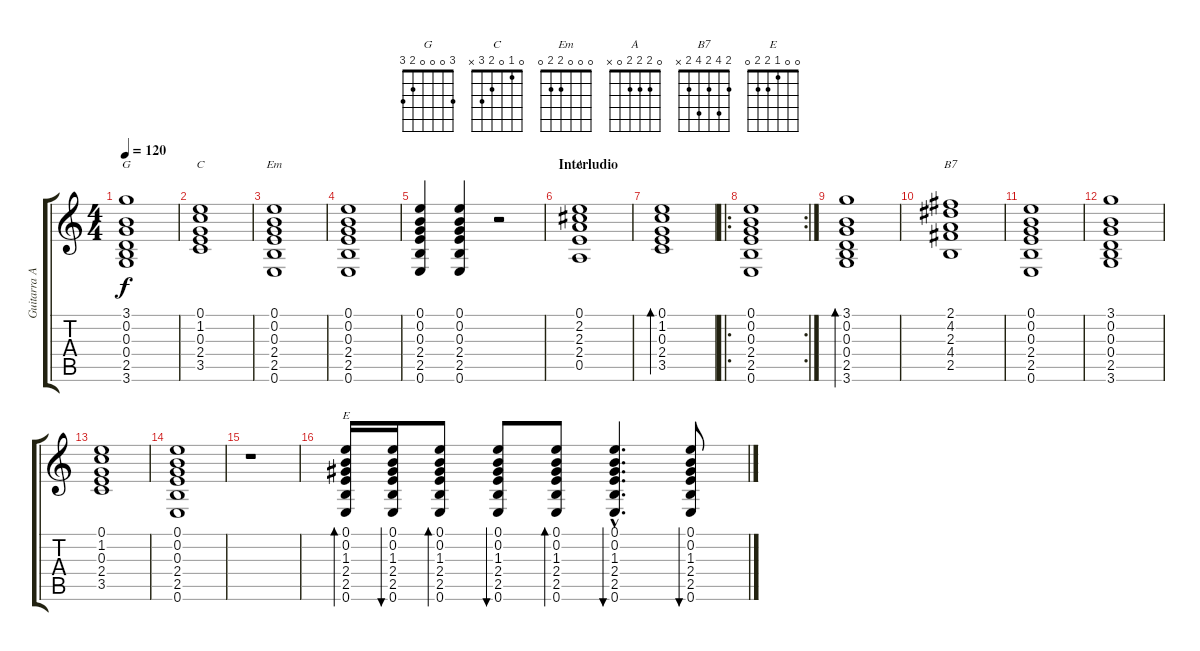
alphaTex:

\track ("Guitarra Acustica" "Guitarra A") {instrument acousticguitarnylon}
\staff {score tabs}
\tuning (E4 B3 G3 D3 A2 E2) {hide}
\chord ("G" 3 0 0 0 2 3)
\chord ("C" 0 1 0 2 3 x)
\chord ("Em" 0 0 0 2 2 0)
\chord ("A" 0 2 2 2 0 x)
\chord ("B7" 2 4 2 4 2 x)
\chord ("E" 0 0 1 2 2 0)
\ts (4 4)
\tempo 120
\clef g2
\ks c
(3.1 0.2 0.3 0.4 2.5 3.6).1{ch "G" dy f} |
(0.1 1.2 0.3 2.4 3.5).1{ch "C"} |
(0.1 0.2 0.3 2.4 2.5 0.6).1{ch "Em"} |
(0.1 0.2 0.3 2.4 2.5 0.6).1 |
(0.1 0.2 0.3 2.4 2.5 0.6).4 (0.1 0.2 0.3 2.4 2.5 0.6).4 r.2 |
\section ("" "Interludio")
(0.1 2.2 2.3 2.4 0.5).1{ch "A"} |
(0.1 1.2 0.3 2.4 3.5).1{bd 120} |
\ro
\rc 2
(0.1 0.2 0.3 2.4 2.5 0.6).1 |
(3.1 0.2 0.3 0.4 2.5 3.6).1{bd 240} |
(2.1 4.2 2.3 4.4 2.5).1{ch "B7"} |
(0.1 0.2 0.3 2.4 2.5 0.6).1 |
(3.1 0.2 0.3 0.4 2.5 3.6).1 |
(0.1 1.2 0.3 2.4 3.5).1 |
(0.1 0.2 0.3 2.4 2.5 0.6).1 |
r.1 |
(0.1 0.2 1.3 2.4 2.5 0.6).16{bd 30 ch "E"} (0.1 0.2 1.3 2.4 2.5 0.6).16{bu 30} (0.1 0.2 1.3 2.4 2.5 0.6).8{bd 30} (0.1 0.2 1.3 2.4 2.5 0.6).8{bu 30} (0.1 0.2 1.3 2.4 2.5 0.6).8{bd 30} (0.1{hac} 0.2{hac} 1.3{hac} 2.4{hac} 2.5{hac} 0.6{hac}).4{d bu 30} (0.1 0.2 1.3 2.4 2.5 0.6).8{bu 30}
